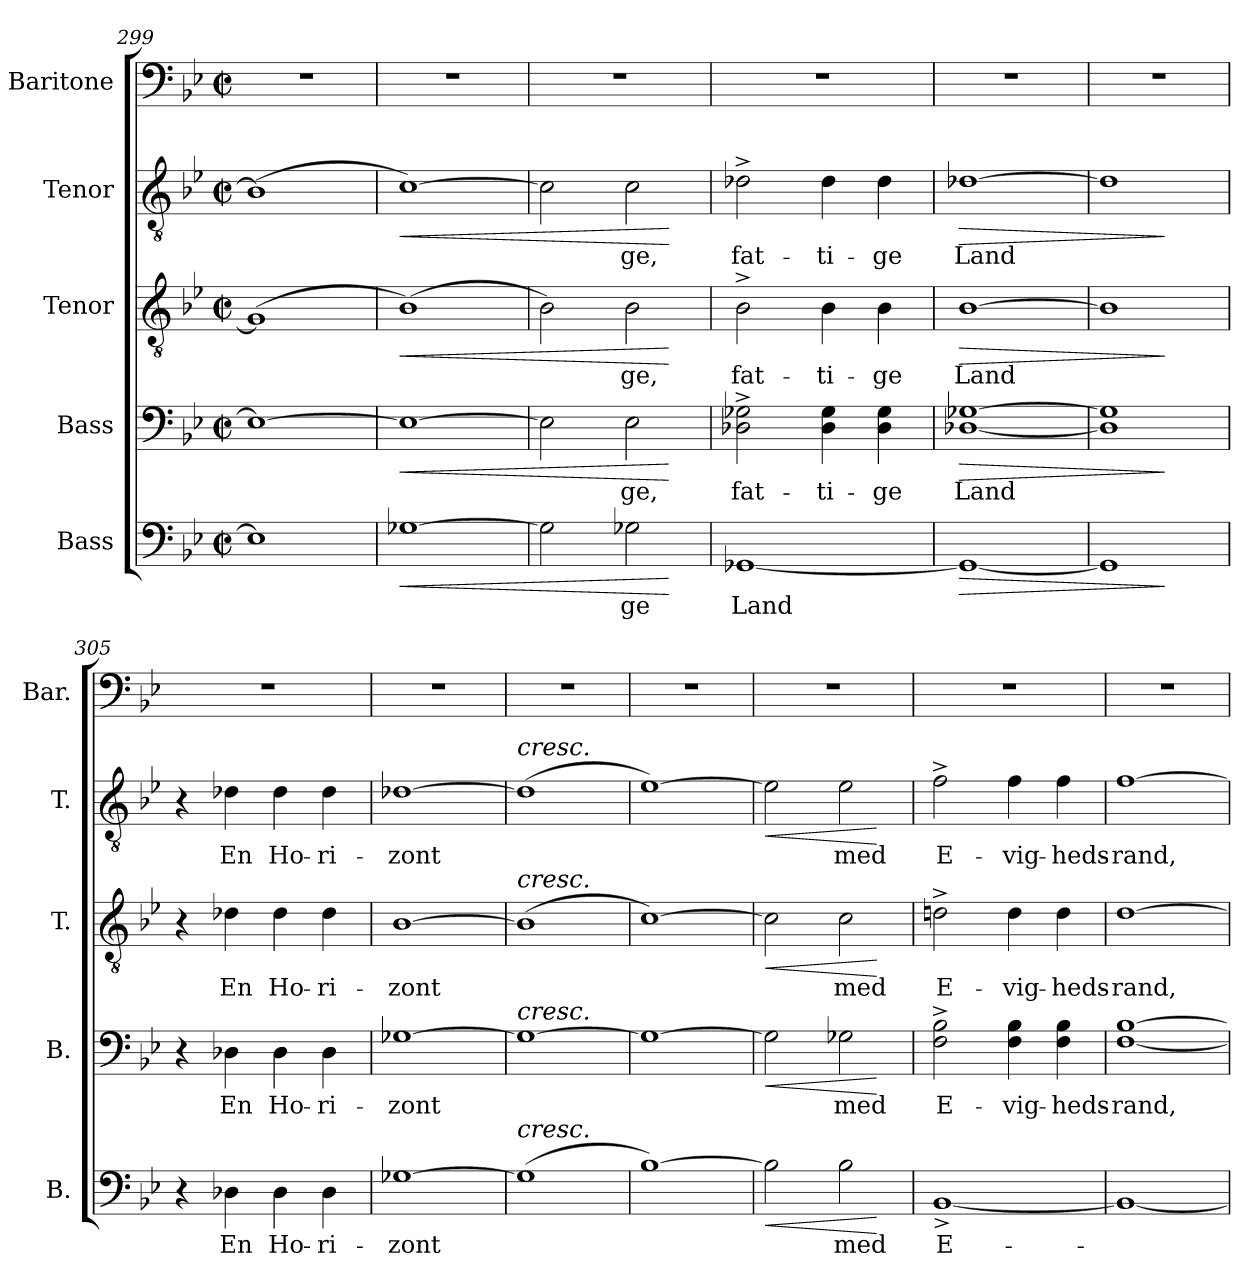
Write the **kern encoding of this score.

**kern	**text	**dynam	**kern	**text	**dynam	**kern	**text	**dynam	**kern	**text	**dynam	**kern
*part5	*part5	*part5	*part4	*part4	*part4	*part3	*part3	*part3	*part2	*part2	*part2	*part1
*staff5	*staff5	*staff5	*staff4	*staff4	*staff4	*staff3	*staff3	*staff3	*staff2	*staff2	*staff2	*staff1
*I"Bass	*	*	*I"Bass	*	*	*I"Tenor	*	*	*I"Tenor	*	*	*I"Baritone
*I'B.	*	*	*I'B.	*	*	*I'T.	*	*	*I'T.	*	*	*I'Bar.
*clefF4	*	*	*clefF4	*	*	*clefGv2	*	*	*clefGv2	*	*	*clefF4
*k[b-e-]	*	*	*k[b-e-]	*	*	*k[b-e-]	*	*	*k[b-e-]	*	*	*k[b-e-]
*M2/2	*	*	*M2/2	*	*	*M2/2	*	*	*M2/2	*	*	*M2/2
*met(c|)	*	*	*met(c|)	*	*	*met(c|)	*	*	*met(c|)	*	*	*met(c|)
=299	=299	=299	=299	=299	=299	=299	=299	=299	=299	=299	=299	=299
1E-]	.	.	1E-_	.	.	(<1G]	.	.	(>1B-]	.	.	1r
=300	=300	=300	=300	=300	=300	=300	=300	=300	=300	=300	=300	=300
!	!	!LO:HP:b	!	!	!LO:HP:b	!	!	!LO:HP:b	!	!	!LO:HP:b	!
[1G-X	.	<	1E-_	.	<	(>1B-)	.	<	[1c)	.	<	1r
!!LO:LB:g=z
=301	=301	=301	=301	=301	=301	=301	=301	=301	=301	=301	=301	=301
2G-\]	.	.	2E-\]	.	.	2B-\)	.	.	2c\]	.	.	1r
!	!LO:LY:b	!	!	!LO:LY:b	!	!	!LO:LY:b	!	!	!LO:LY:b	!	!
2G-X\	-ge	.	2E-\	-ge,	.	2B-\	-ge,	.	2c\	-ge,	.	.
.	.	[	.	.	[	.	.	[	.	.	[	.
=302	=302	=302	=302	=302	=302	=302	=302	=302	=302	=302	=302	=302
!	!LO:LY:b	!	!	!LO:LY:b	!	!	!LO:LY:b	!	!	!LO:LY:b	!	!
[1GG-X	Land	.	2D-X\^ 2G-X\^	fat-	.	2B-^\	fat-	.	2d-X^\	fat-	.	1r
!	!	!	!	!LO:LY:b	!	!	!LO:LY:b	!	!	!LO:LY:b	!	!
.	.	.	4D-\ 4G-\	-ti-	.	4B-\	-ti-	.	4d-\	-ti-	.	.
!	!	!	!	!LO:LY:b	!	!	!LO:LY:b	!	!	!LO:LY:b	!	!
.	.	.	4D-\ 4G-\	-ge	.	4B-\	-ge	.	4d-\	-ge	.	.
=303	=303	=303	=303	=303	=303	=303	=303	=303	=303	=303	=303	=303
!	!	!LO:HP:b	!	!LO:LY:b	!LO:HP:b	!	!LO:LY:b	!LO:HP:b	!	!LO:LY:b	!LO:HP:b	!
1GG-_	.	>	[1D-X [1G-X	Land	>	[1B-	Land	>	[1d-X	Land	>	1r
=304	=304	=304	=304	=304	=304	=304	=304	=304	=304	=304	=304	=304
1GG-]	.	.	1D-] 1G-]	.	.	1B-]	.	.	1d-]	.	.	1r
.	.	]	.	.	]	.	.	]	.	.	]	.
=305	=305	=305	=305	=305	=305	=305	=305	=305	=305	=305	=305	=305
4r	.	.	4r	.	.	4r	.	.	4r	.	.	1r
!	!LO:LY:b	!	!	!LO:LY:b	!	!	!LO:LY:b	!	!	!LO:LY:b	!	!
4D-X\	En	.	4D-X\	En	.	4d-X\	En	.	4d-X\	En	.	.
!	!LO:LY:b	!	!	!LO:LY:b	!	!	!LO:LY:b	!	!	!LO:LY:b	!	!
4D-\	Ho-	.	4D-\	Ho-	.	4d-\	Ho-	.	4d-\	Ho-	.	.
!	!LO:LY:b	!	!	!LO:LY:b	!	!	!LO:LY:b	!	!	!LO:LY:b	!	!
4D-\	-ri-	.	4D-\	-ri-	.	4d-\	-ri-	.	4d-\	-ri-	.	.
=306	=306	=306	=306	=306	=306	=306	=306	=306	=306	=306	=306	=306
!	!LO:LY:b	!	!	!LO:LY:b	!	!	!LO:LY:b	!	!	!LO:LY:b	!	!
[1G-X	-zont	.	[1G-X	-zont	.	[1B-	-zont	.	[1d-X	-zont	.	1r
=307	=307	=307	=307	=307	=307	=307	=307	=307	=307	=307	=307	=307
!	!	!	!	!	!	!	!	!	!LO:TX:a:i:t=cresc.	!	!	!
!	!	!	!	!	!	!LO:TX:a:i:t=cresc.	!	!	!	!	!	!
!	!	!	!LO:TX:a:i:t=cresc.	!	!	!	!	!	!	!	!	!
!LO:TX:a:i:t=cresc.	!	!	!	!	!	!	!	!	!	!	!	!
(>1G-]	.	.	1G-_	.	.	(>1B-]	.	.	(>1d-]	.	.	1r
=308	=308	=308	=308	=308	=308	=308	=308	=308	=308	=308	=308	=308
[1B-)	.	.	1G-_	.	.	[1c)	.	.	[1e-)	.	.	1r
=309	=309	=309	=309	=309	=309	=309	=309	=309	=309	=309	=309	=309
!	!	!LO:HP:b	!	!	!LO:HP:b	!	!	!LO:HP:b	!	!	!LO:HP:b	!
2B-\]	.	<	2G-\]	.	<	2c\]	.	<	2e-\]	.	<	1r
!	!LO:LY:b	!	!	!LO:LY:b	!	!	!LO:LY:b	!	!	!LO:LY:b	!	!
2B-\	med	.	2G-X\	med	.	2c\	med	.	2e-\	med	.	.
.	.	[	.	.	[	.	.	[	.	.	[	.
=310	=310	=310	=310	=310	=310	=310	=310	=310	=310	=310	=310	=310
!	!LO:LY:b	!LO:DY:a	!	!LO:LY:b	!	!	!LO:LY:b	!	!	!LO:LY:b	!	!
!	!	!LO:DY:n=1:a	!	!	!LO:DY:a	!	!	!	!	!	!	!
!	!	!	!	!	!LO:DY:n=1:a	!	!	!LO:DY:a	!	!	!	!
!	!	!	!	!	!	!	!	!LO:DY:n=1:a	!	!	!LO:DY:a	!
!	!	!	!	!	!	!	!	!	!	!	!LO:DY:n=1:a	!
[1BB-^	E-	f other-dynamics	2F\^ 2B-\^	E-	f other-dynamics	2dn^\	E-	f other-dynamics	2f^\	E-	f other-dynamics	1r
!	!	!	!	!LO:LY:b	!	!	!LO:LY:b	!	!	!LO:LY:b	!	!
.	.	.	4F\ 4B-\	-vig-	.	4d\	-vig-	.	4f\	-vig-	.	.
!	!	!	!	!LO:LY:b	!	!	!LO:LY:b	!	!	!LO:LY:b	!	!
.	.	.	4F\ 4B-\	-heds-	.	4d\	-heds-	.	4f\	-heds-	.	.
=311	=311	=311	=311	=311	=311	=311	=311	=311	=311	=311	=311	=311
!	!	!	!	!LO:LY:b	!	!	!LO:LY:b	!	!	!LO:LY:b	!	!
1BB-_	.	.	[1F [1B-	-rand,	.	[1d	-rand,	.	[1f	-rand,	.	1r
=	=	=	=	=	=	=	=	=	=	=	=	=
*-	*-	*-	*-	*-	*-	*-	*-	*-	*-	*-	*-	*-
